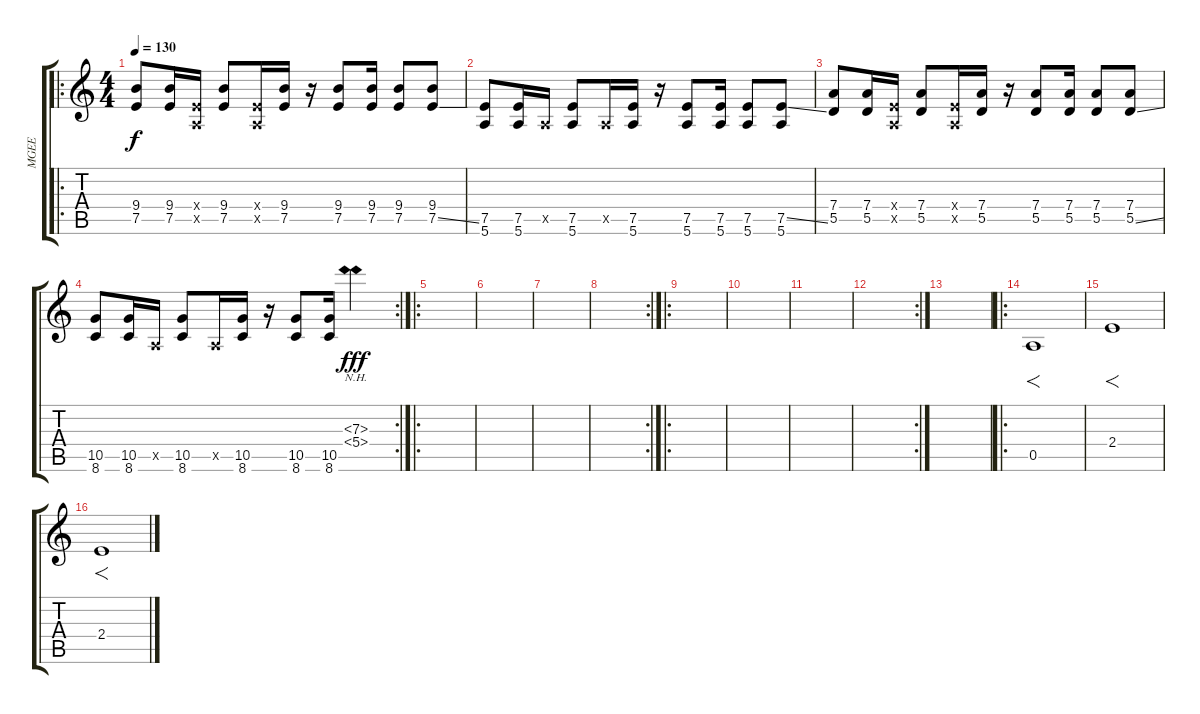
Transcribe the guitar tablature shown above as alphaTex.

\track ("MGEE" "MGEE") {instrument distortionguitar}
\staff {score tabs}
\tuning (E4 B3 G3 D3 A2 E2) {hide}
\ro
\ts (4 4)
\tempo 130
\clef g2
\ks c
(9.4 7.5).8{dy f} (9.4 7.5).16 (2.4{x} 0.5{x}).16 (9.4 7.5).8 (2.4{x} 0.5{x}).16 (9.4 7.5).16 r.16 (9.4 7.5).8 (9.4 7.5).16 (9.4 7.5).8 (9.4 7.5{ss}).8 |
(7.5 5.6).8 (7.5 5.6).16 0.5{x}.16 (7.5 5.6).8 0.5{x}.16 (7.5 5.6).16 r.16 (7.5 5.6).8 (7.5 5.6).16 (7.5 5.6).8 (7.5{ss} 5.6).8 |
(7.4 5.5).8 (7.4 5.5).16 (2.4{x} 0.5{x}).16 (7.4 5.5).8 (2.4{x} 0.5{x}).16 (7.4 5.5).16 r.16 (7.4 5.5).8 (7.4 5.5).16 (7.4 5.5).8 (7.4 5.5{ss}).8 |
\rc 2
(10.5 8.6).8 (10.5 8.6).16 0.5{x}.16 (10.5 8.6).8 0.5{x}.16 (10.5 8.6).16 r.16 (10.5 8.6).8 (10.5 8.6).16 (7.3{nh} 5.4{nh}).4{dy fff} |
\ro
|
|
|
\rc 2
|
\ro
|
|
|
\rc 2
|
|
\ro
0.5.1{f} |
2.4.1{f} |
2.4.1{f}
